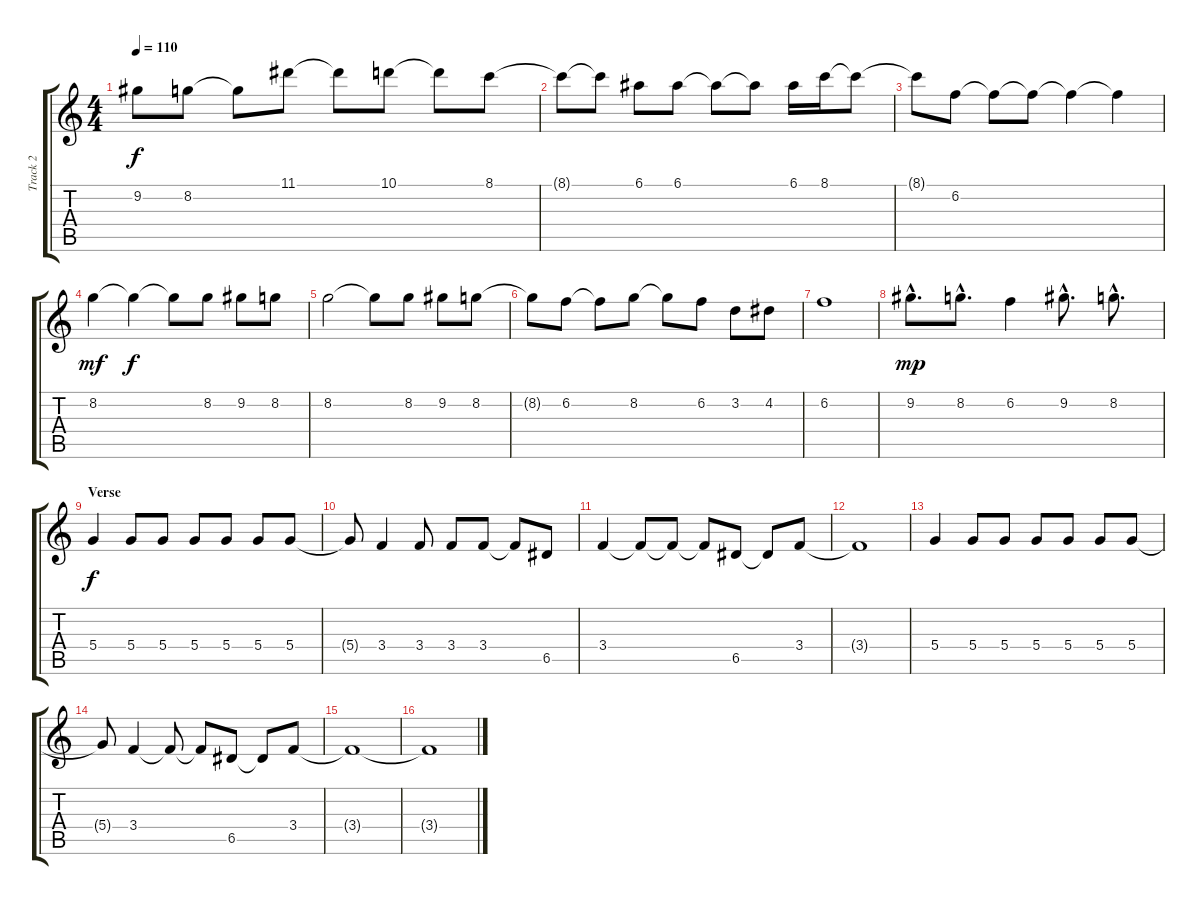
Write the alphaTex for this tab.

\track ("Track 2" "Track 2") {instrument electricguitarjazz}
\staff {score tabs}
\tuning (E4 B3 G3 D3 A2 E2) {hide}
\ts (4 4)
\tempo 110
\clef g2
\ks c
9.2.8{dy f balance 15} 8.2.8 8.2{t}.8 11.1.8 11.1{t}.8 10.1.8 10.1{t}.8 8.1.8 |
8.1{t}.8 8.1{t}.8 6.1.8 6.1.8 6.1{t}.8 6.1{t}.8 6.1.16 8.1.16 8.1{t}.8 |
8.1{t}.8 6.2.8 6.2{t}.8 6.2{t}.8 6.2{t}.4 6.2{t}.4 |
8.2.4{dy mf} 8.2{t}.4{dy f} 8.2{t}.8 8.2.8 9.2.8 8.2.8 |
8.2.2 8.2{t}.8 8.2.8 9.2.8 8.2.8 |
8.2{t}.8 6.2.8 6.2{t}.8 8.2.8 8.2{t}.8 6.2.8 3.2.8 4.2.8 |
6.2.1 |
9.2{hac}.8{d dy mp} 8.2{hac}.8{d} 6.2.4 9.2{hac}.8{d} 8.2{hac}.8{d} |
\section ("" "Verse")
5.4.4{dy f volume 15 balance 8 instrument electricguitarjazz} 5.4.8 5.4.8 5.4.8 5.4.8 5.4.8 5.4.8 |
5.4{t}.8 3.4.4 3.4.8 3.4.8 3.4.8 3.4{t}.8 6.5.8 |
3.4.4 3.4{t}.8 3.4{t}.8 3.4{t}.8 6.5.8 6.5{t}.8 3.4.8 |
3.4{t}.1 |
5.4.4 5.4.8 5.4.8 5.4.8 5.4.8 5.4.8 5.4.8 |
5.4{t}.8 3.4.4 3.4{t}.8 3.4{t}.8 6.5.8 6.5{t}.8 3.4.8 |
3.4{t}.1 |
3.4{t}.1
